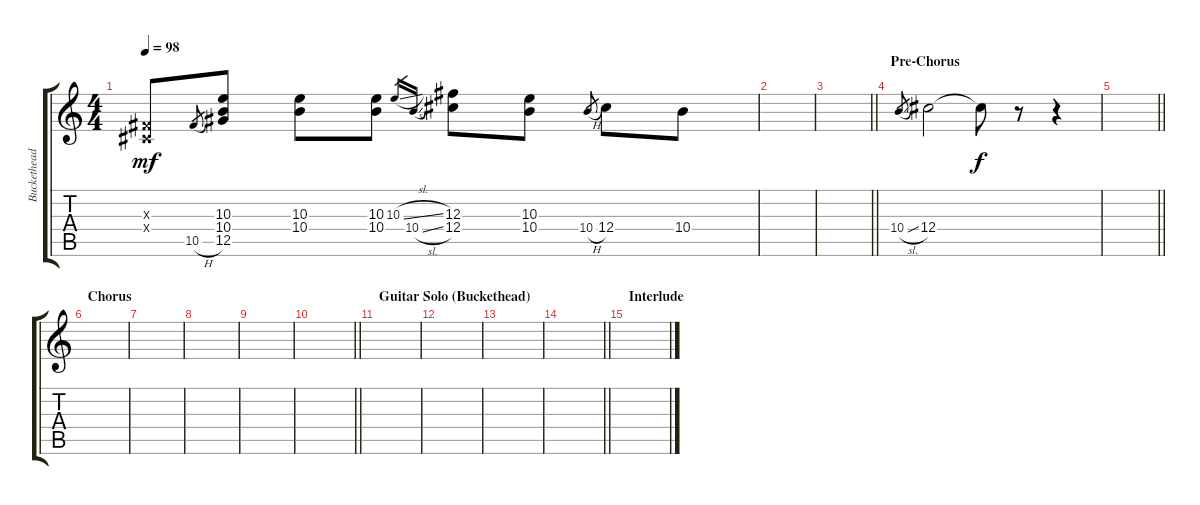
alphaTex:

\track ("Buckethead (Lead)" "Buckethead") {instrument distortionguitar}
\staff {score tabs}
\tuning (Eb4 Bb3 Gb3 Db3 Ab2 Db2) {hide}
\ts (4 4)
\tempo 98
\clef g2
\ks c
(0.3{x} 0.4{x}).8{dy mf} 10.5{h}.8{gr} (10.3 10.4 12.5).8 (10.3 10.4).8 (10.3 10.4).8 10.3{sl}.16{gr} 10.4{sl}.16{gr} (12.3 12.4).8 (10.3 10.4).8 10.4{h}.8{gr} 12.4.8 10.4.8 |
|
\barLineRight lightlight
|
\section ("" "Pre-Chorus")
10.4{sl}.8{gr} 12.4.2 12.4{t}.8{dy f} r.8 r.4 |
\barLineRight lightlight
|
\section ("" "Chorus")
|
|
|
|
\barLineRight lightlight
|
\section ("" "Guitar Solo (Buckethead)")
|
|
|
\barLineRight lightlight
|
\section ("" "Interlude")
